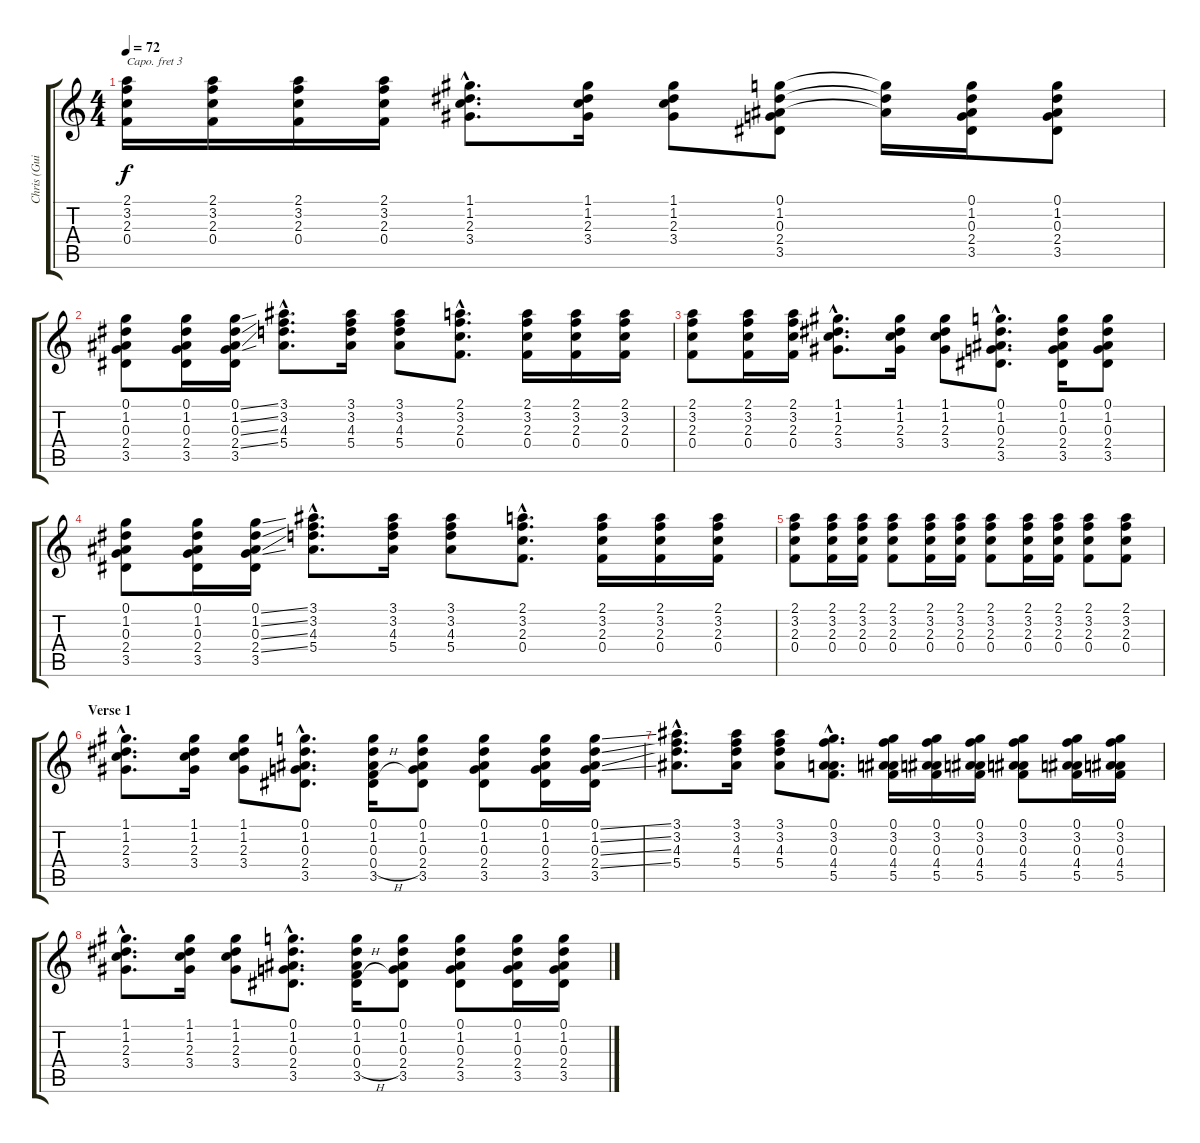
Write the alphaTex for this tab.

\track ("Chris (Guitar) Capo 3rd" "Chris (Gui") {instrument electricguitarclean}
\staff {score tabs}
\capo 3
\tuning (E4 B3 G3 D3 A2 E2) {hide}
\ts (4 4)
\tempo 72
\clef g2
\ks c
(2.1 3.2 2.3 0.4).16{dy f} (2.1 3.2 2.3 0.4).16 (2.1 3.2 2.3 0.4).16 (2.1 3.2 2.3 0.4).16 (1.1{hac} 1.2{hac} 2.3{hac} 3.4{hac}).8{d} (1.1 1.2 2.3 3.4).16 (1.1 1.2 2.3 3.4).8 (0.1 1.2 0.3 2.4 3.5).8 (0.1{t} 1.2{t} 0.3{t}).16 (0.1 1.2 0.3 2.4 3.5).16 (0.1 1.2 0.3 2.4 3.5).8 |
(0.1 1.2 0.3 2.4 3.5).8 (0.1 1.2 0.3 2.4 3.5).16 (0.1{ss} 1.2{ss} 0.3{ss} 2.4{ss} 3.5).16 (3.1{hac} 3.2{hac} 4.3{hac} 5.4{hac}).8{d} (3.1 3.2 4.3 5.4).16 (3.1 3.2 4.3 5.4).8 (2.1{hac} 3.2{hac} 2.3{hac} 0.4{hac}).8{d} (2.1 3.2 2.3 0.4).16 (2.1 3.2 2.3 0.4).16 (2.1 3.2 2.3 0.4).16 |
(2.1 3.2 2.3 0.4).8 (2.1 3.2 2.3 0.4).16 (2.1 3.2 2.3 0.4).16 (1.1{hac} 1.2{hac} 2.3{hac} 3.4{hac}).8{d} (1.1 1.2 2.3 3.4).16 (1.1 1.2 2.3 3.4).8 (0.1{hac} 1.2{hac} 0.3{hac} 2.4{hac} 3.5{hac}).8{d} (0.1 1.2 0.3 2.4 3.5).16 (0.1 1.2 0.3 2.4 3.5).8 |
(0.1 1.2 0.3 2.4 3.5).8 (0.1 1.2 0.3 2.4 3.5).16 (0.1{ss} 1.2{ss} 0.3{ss} 2.4{ss} 3.5).16 (3.1{hac} 3.2{hac} 4.3{hac} 5.4{hac}).8{d} (3.1 3.2 4.3 5.4).16 (3.1 3.2 4.3 5.4).8 (2.1{hac} 3.2{hac} 2.3{hac} 0.4{hac}).8{d} (2.1 3.2 2.3 0.4).16 (2.1 3.2 2.3 0.4).16 (2.1 3.2 2.3 0.4).16 |
(2.1 3.2 2.3 0.4).8 (2.1 3.2 2.3 0.4).16 (2.1 3.2 2.3 0.4).16 (2.1 3.2 2.3 0.4).8 (2.1 3.2 2.3 0.4).16 (2.1 3.2 2.3 0.4).16 (2.1 3.2 2.3 0.4).8 (2.1 3.2 2.3 0.4).16 (2.1 3.2 2.3 0.4).16 (2.1 3.2 2.3 0.4).8 (2.1 3.2 2.3 0.4).8 |
\section ("" "Verse 1")
(1.1{hac} 1.2{hac} 2.3{hac} 3.4{hac}).8{d} (1.1 1.2 2.3 3.4).16 (1.1 1.2 2.3 3.4).8 (0.1{hac} 1.2{hac} 0.3{hac} 2.4{hac} 3.5{hac}).8{d} (0.1 1.2 0.3 0.4{h} 3.5).16 (0.1 1.2 0.3 2.4 3.5).8 (0.1 1.2 0.3 2.4 3.5).8 (0.1 1.2 0.3 2.4 3.5).16 (0.1{ss} 1.2{ss} 0.3{ss} 2.4{ss} 3.5).16 |
(3.1{hac} 3.2{hac} 4.3{hac} 5.4{hac}).8{d} (3.1 3.2 4.3 5.4).16 (3.1 3.2 4.3 5.4).8 (0.1{hac} 3.2{hac} 0.3{hac} 4.4{hac} 5.5{hac}).8{d} (0.1 3.2 0.3 4.4 5.5).16 (0.1 3.2 0.3 4.4 5.5).16 (0.1 3.2 0.3 4.4 5.5).16 (0.1 3.2 0.3 4.4 5.5).8 (0.1 3.2 0.3 4.4 5.5).16 (0.1 3.2 0.3 4.4 5.5).16 |
(1.1{hac} 1.2{hac} 2.3{hac} 3.4{hac}).8{d} (1.1 1.2 2.3 3.4).16 (1.1 1.2 2.3 3.4).8 (0.1{hac} 1.2{hac} 0.3{hac} 2.4{hac} 3.5{hac}).8{d} (0.1 1.2 0.3 0.4{h} 3.5).16 (0.1 1.2 0.3 2.4 3.5).8 (0.1 1.2 0.3 2.4 3.5).8 (0.1 1.2 0.3 2.4 3.5).16 (0.1{ss} 1.2{ss} 0.3{ss} 2.4{ss} 3.5).16
